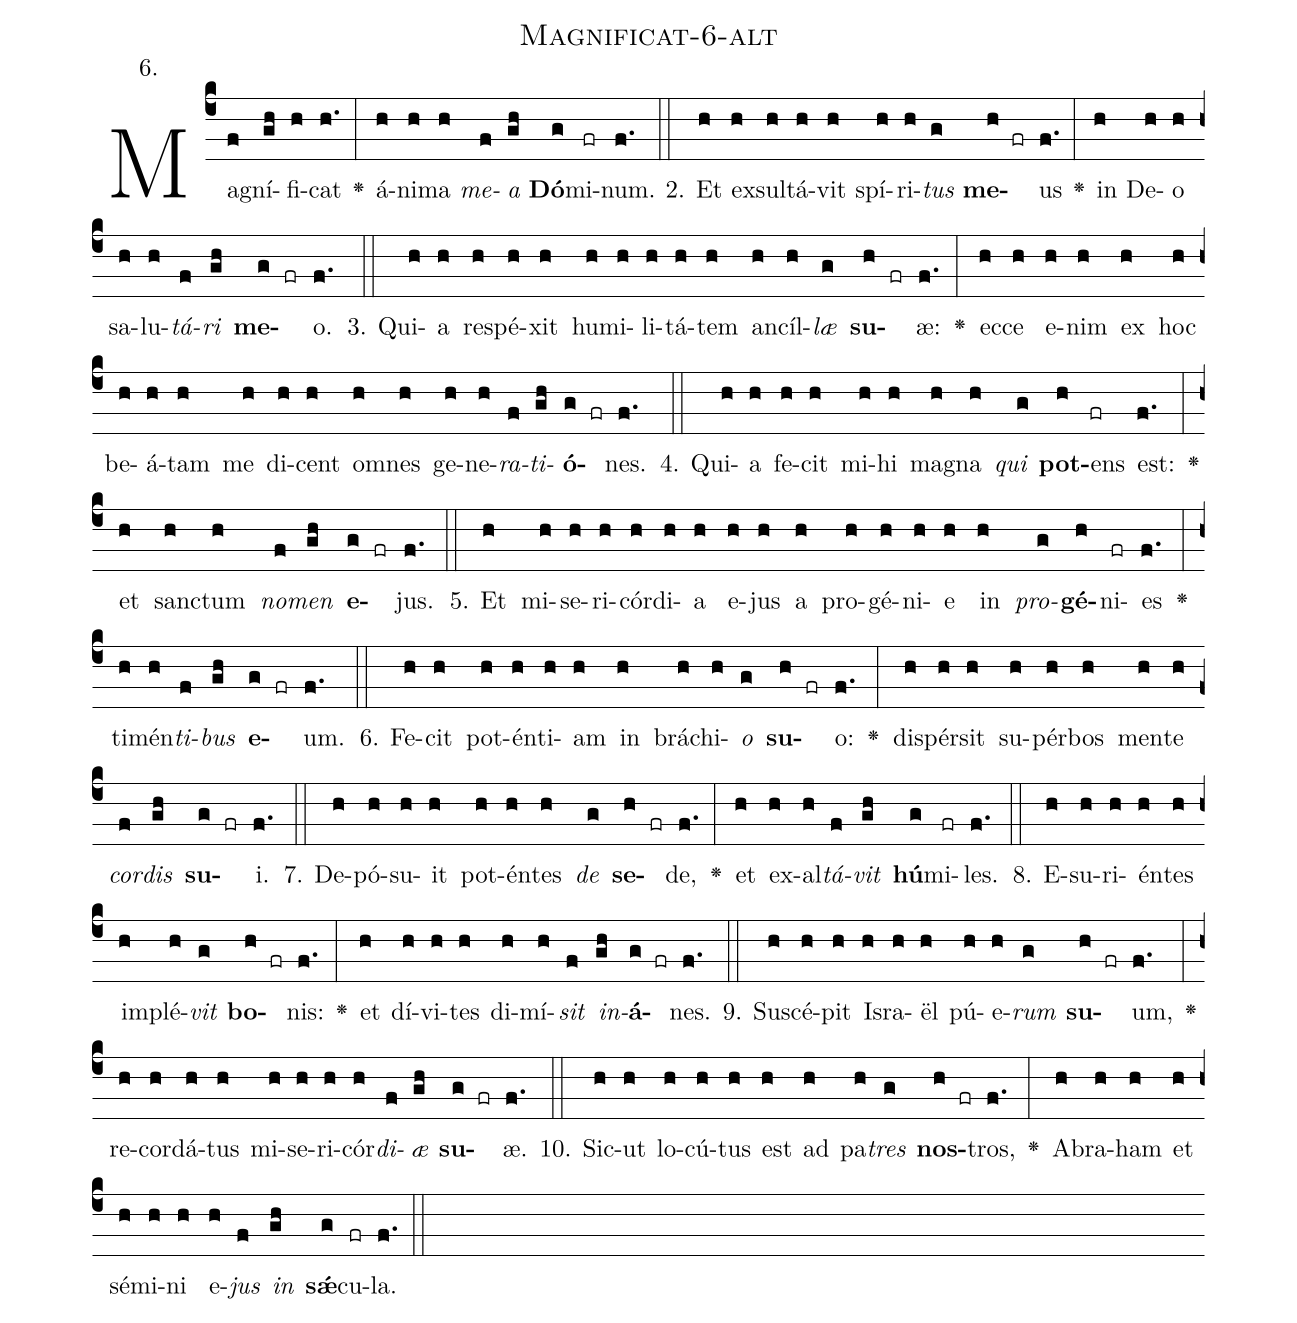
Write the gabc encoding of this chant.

name: Magnificat-6-alt;
annotation: 6.;
%%
(c4)Ma(f)gní(gh)fi(h)cat(h.) <v>\greheightstar</v>(:) á(h)ni(h)ma(h) <i>me</i>(f)<i>a</i>(gh) <b>Dó</b>(g)mi(fr)num.(f.) (::)
2. Et(h) ex(h)sul(h)tá(h)vit(h) spí(h)ri(h)<i>tus</i>(g) <b>me</b>(h fr)us(f.) <v>\greheightstar</v>(:) in(h) De(h)o(h) sa(h)lu(h)<i>tá</i>(f)<i>ri</i>(gh) <b>me</b>(g fr)o.(f.) (::)
3. Qui(h)a(h) re(h)spé(h)xit(h) hu(h)mi(h)li(h)tá(h)tem(h) an(h)cíl(h)<i>læ</i>(g) <b>su</b>(h fr)æ:(f.) <v>\greheightstar</v>(:) ec(h)ce(h) e(h)nim(h) ex(h) hoc(h) be(h)á(h)tam(h) me(h) di(h)cent(h) om(h)nes(h) ge(h)ne(h)<i>ra</i>(f)<i>ti</i>(gh)<b>ó</b>(g fr)nes.(f.) (::)
4. Qui(h)a(h) fe(h)cit(h) mi(h)hi(h) ma(h)gna(h) <i>qui</i>(g) <b>pot</b>(h)ens(fr) est:(f.) <v>\greheightstar</v>(:) et(h) sanc(h)tum(h) <i>no</i>(f)<i>men</i>(gh) <b>e</b>(g fr)jus.(f.) (::)
5. Et(h) mi(h)se(h)ri(h)cór(h)di(h)a(h) e(h)jus(h) a(h) pro(h)gé(h)ni(h)e(h) in(h) <i>pro</i>(g)<b>gé</b>(h)ni(fr)es(f.) <v>\greheightstar</v>(:) ti(h)mén(h)<i>ti</i>(f)<i>bus</i>(gh) <b>e</b>(g fr)um.(f.) (::)
6. Fe(h)cit(h) pot(h)én(h)ti(h)am(h) in(h) brá(h)chi(h)<i>o</i>(g) <b>su</b>(h fr)o:(f.) <v>\greheightstar</v>(:) di(h)spér(h)sit(h) su(h)pér(h)bos(h) men(h)te(h) <i>cor</i>(f)<i>dis</i>(gh) <b>su</b>(g fr)i.(f.) (::)
7. De(h)pó(h)su(h)it(h) pot(h)én(h)tes(h) <i>de</i>(g) <b>se</b>(h fr)de,(f.) <v>\greheightstar</v>(:) et(h) ex(h)al(h)<i>tá</i>(f)<i>vit</i>(gh) <b>hú</b>(g)mi(fr)les.(f.) (::)
8. E(h)su(h)ri(h)én(h)tes(h) im(h)plé(h)<i>vit</i>(g) <b>bo</b>(h fr)nis:(f.) <v>\greheightstar</v>(:) et(h) dí(h)vi(h)tes(h) di(h)mí(h)<i>sit</i>(f) <i>in</i>(gh)<b>á</b>(g fr)nes.(f.) (::)
9. Su(h)scé(h)pit(h) Is(h)ra(h)ël(h) pú(h)e(h)<i>rum</i>(g) <b>su</b>(h fr)um,(f.) <v>\greheightstar</v>(:) re(h)cor(h)dá(h)tus(h) mi(h)se(h)ri(h)cór(h)<i>di</i>(f)<i>æ</i>(gh) <b>su</b>(g fr)æ.(f.) (::)
10. Sic(h)ut(h) lo(h)cú(h)tus(h) est(h) ad(h) pa(h)<i>tres</i>(g) <b>nos</b>(h fr)tros,(f.) <v>\greheightstar</v>(:) A(h)bra(h)ham(h) et(h) sé(h)mi(h)ni(h) e(h)<i>jus</i>(f) <i>in</i>(gh) <b>sǽ</b>(g)cu(fr)la.(f.) (::)
